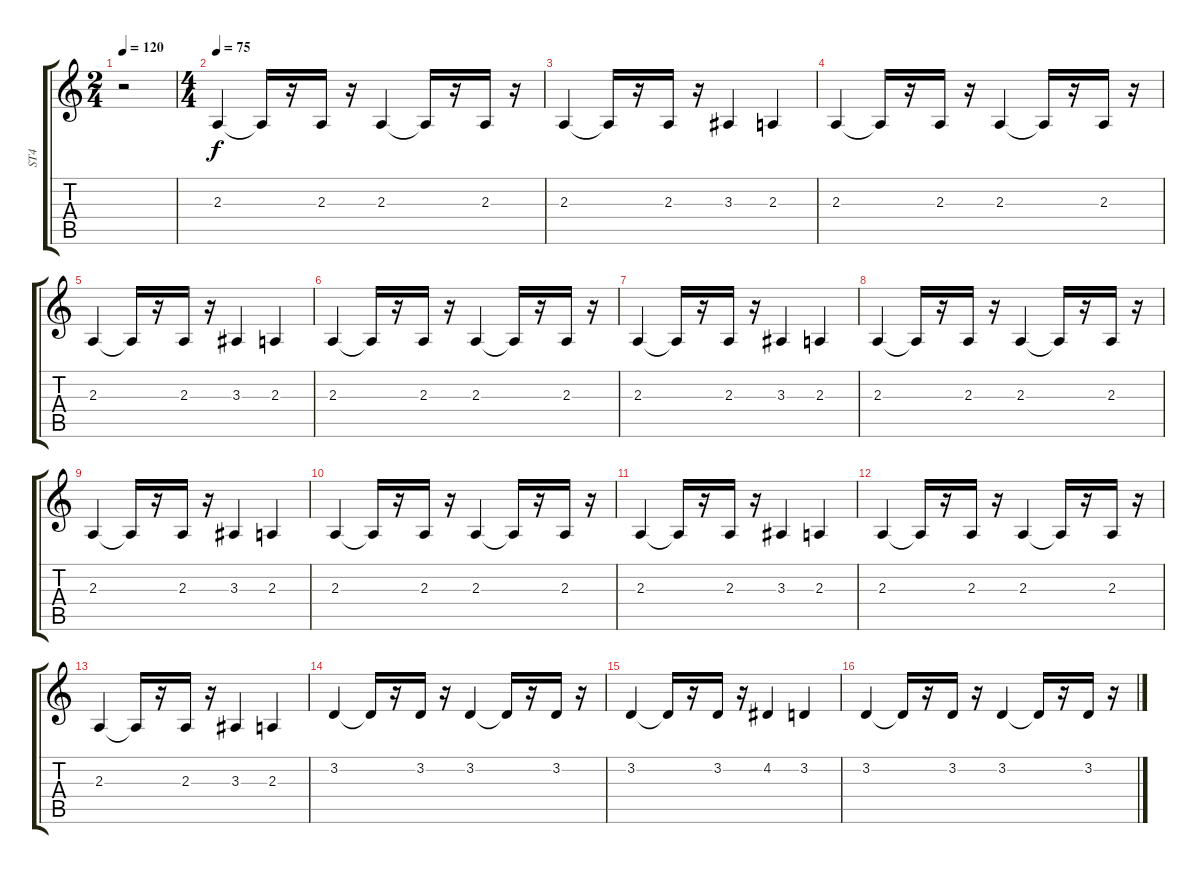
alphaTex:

\track ("ST4" "ST4") {instrument stringensemble2}
\staff {score tabs}
\tuning (E4 B3 G3 D3 A2 E2) {hide}
\ts (2 4)
\tempo 120
\clef g2
\ks c
r.2{dy f instrument stringensemble2} |
\ts (4 4)
\tempo 75
2.3.4 2.3{t}.16 r.16 2.3.16 r.16 2.3.4 2.3{t}.16 r.16 2.3.16 r.16 |
2.3.4 2.3{t}.16 r.16 2.3.16 r.16 3.3.4 2.3.4 |
2.3.4 2.3{t}.16 r.16 2.3.16 r.16 2.3.4 2.3{t}.16 r.16 2.3.16 r.16 |
2.3.4 2.3{t}.16 r.16 2.3.16 r.16 3.3.4 2.3.4 |
2.3.4 2.3{t}.16 r.16 2.3.16 r.16 2.3.4 2.3{t}.16 r.16 2.3.16 r.16 |
2.3.4 2.3{t}.16 r.16 2.3.16 r.16 3.3.4 2.3.4 |
2.3.4 2.3{t}.16 r.16 2.3.16 r.16 2.3.4 2.3{t}.16 r.16 2.3.16 r.16 |
2.3.4 2.3{t}.16 r.16 2.3.16 r.16 3.3.4 2.3.4 |
2.3.4 2.3{t}.16 r.16 2.3.16 r.16 2.3.4 2.3{t}.16 r.16 2.3.16 r.16 |
2.3.4 2.3{t}.16 r.16 2.3.16 r.16 3.3.4 2.3.4 |
2.3.4 2.3{t}.16 r.16 2.3.16 r.16 2.3.4 2.3{t}.16 r.16 2.3.16 r.16 |
2.3.4 2.3{t}.16 r.16 2.3.16 r.16 3.3.4 2.3.4 |
3.2.4 3.2{t}.16 r.16 3.2.16 r.16 3.2.4 3.2{t}.16 r.16 3.2.16 r.16 |
3.2.4 3.2{t}.16 r.16 3.2.16 r.16 4.2.4 3.2.4 |
3.2.4 3.2{t}.16 r.16 3.2.16 r.16 3.2.4 3.2{t}.16 r.16 3.2.16 r.16
